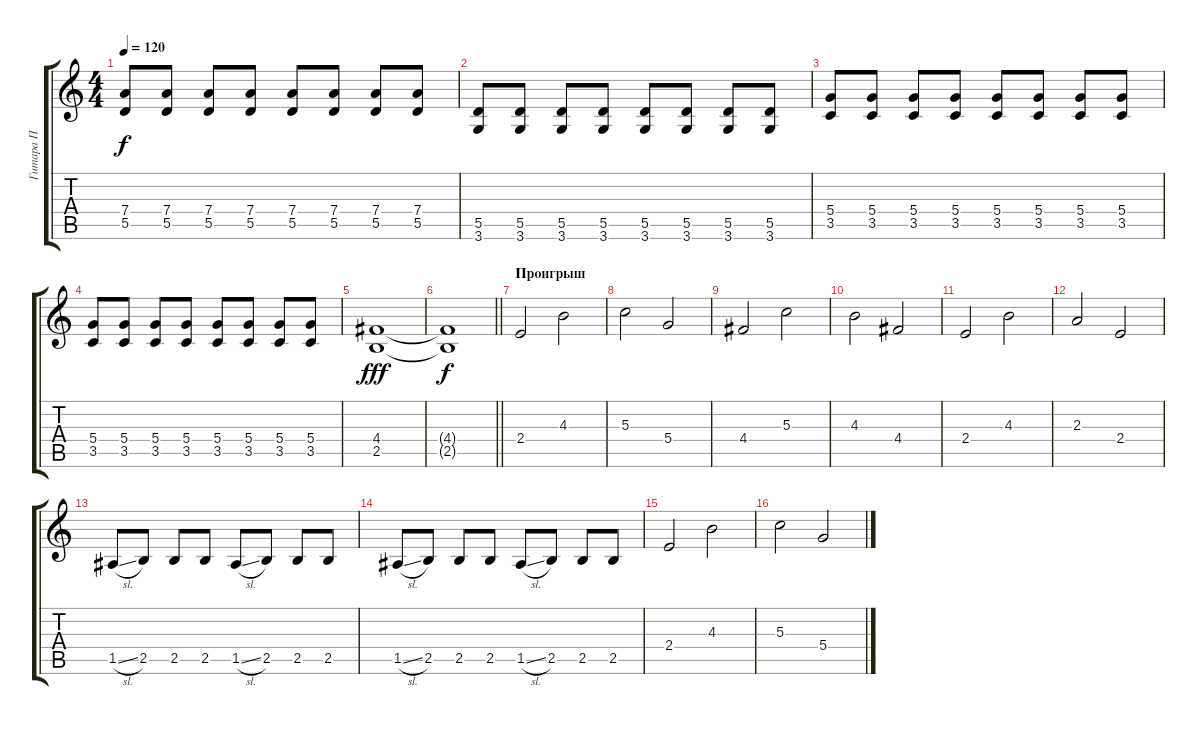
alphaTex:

\track ("Гитара П" "Гитара П") {instrument overdrivenguitar}
\staff {score tabs}
\tuning (E4 B3 G3 D3 A2 E2) {hide}
\ts (4 4)
\tempo 120
\clef g2
\ks c
(7.4 5.5).8{dy f} (7.4 5.5).8 (7.4 5.5).8 (7.4 5.5).8 (7.4 5.5).8 (7.4 5.5).8 (7.4 5.5).8 (7.4 5.5).8 |
(5.5 3.6).8 (5.5 3.6).8 (5.5 3.6).8 (5.5 3.6).8 (5.5 3.6).8 (5.5 3.6).8 (5.5 3.6).8 (5.5 3.6).8 |
(5.4 3.5).8 (5.4 3.5).8 (5.4 3.5).8 (5.4 3.5).8 (5.4 3.5).8 (5.4 3.5).8 (5.4 3.5).8 (5.4 3.5).8 |
(5.4 3.5).8 (5.4 3.5).8 (5.4 3.5).8 (5.4 3.5).8 (5.4 3.5).8 (5.4 3.5).8 (5.4 3.5).8 (5.4 3.5).8 |
(4.4 2.5).1{dy fff volume 0} |
\barLineRight lightlight
(4.4{t} 2.5{t}).1{dy f} |
\section ("" "Проигрыш")
2.4.2{volume 13 instrument electricguitarjazz} 4.3.2 |
5.3.2 5.4.2 |
4.4.2 5.3.2 |
4.3.2 4.4.2 |
2.4.2 4.3.2 |
2.3.2 2.4.2 |
1.5{sl}.8 2.5.8 2.5.8 2.5.8 1.5{sl}.8 2.5.8 2.5.8 2.5.8 |
1.5{sl}.8 2.5.8 2.5.8 2.5.8 1.5{sl}.8 2.5.8 2.5.8 2.5.8 |
2.4.2 4.3.2 |
5.3.2 5.4.2
